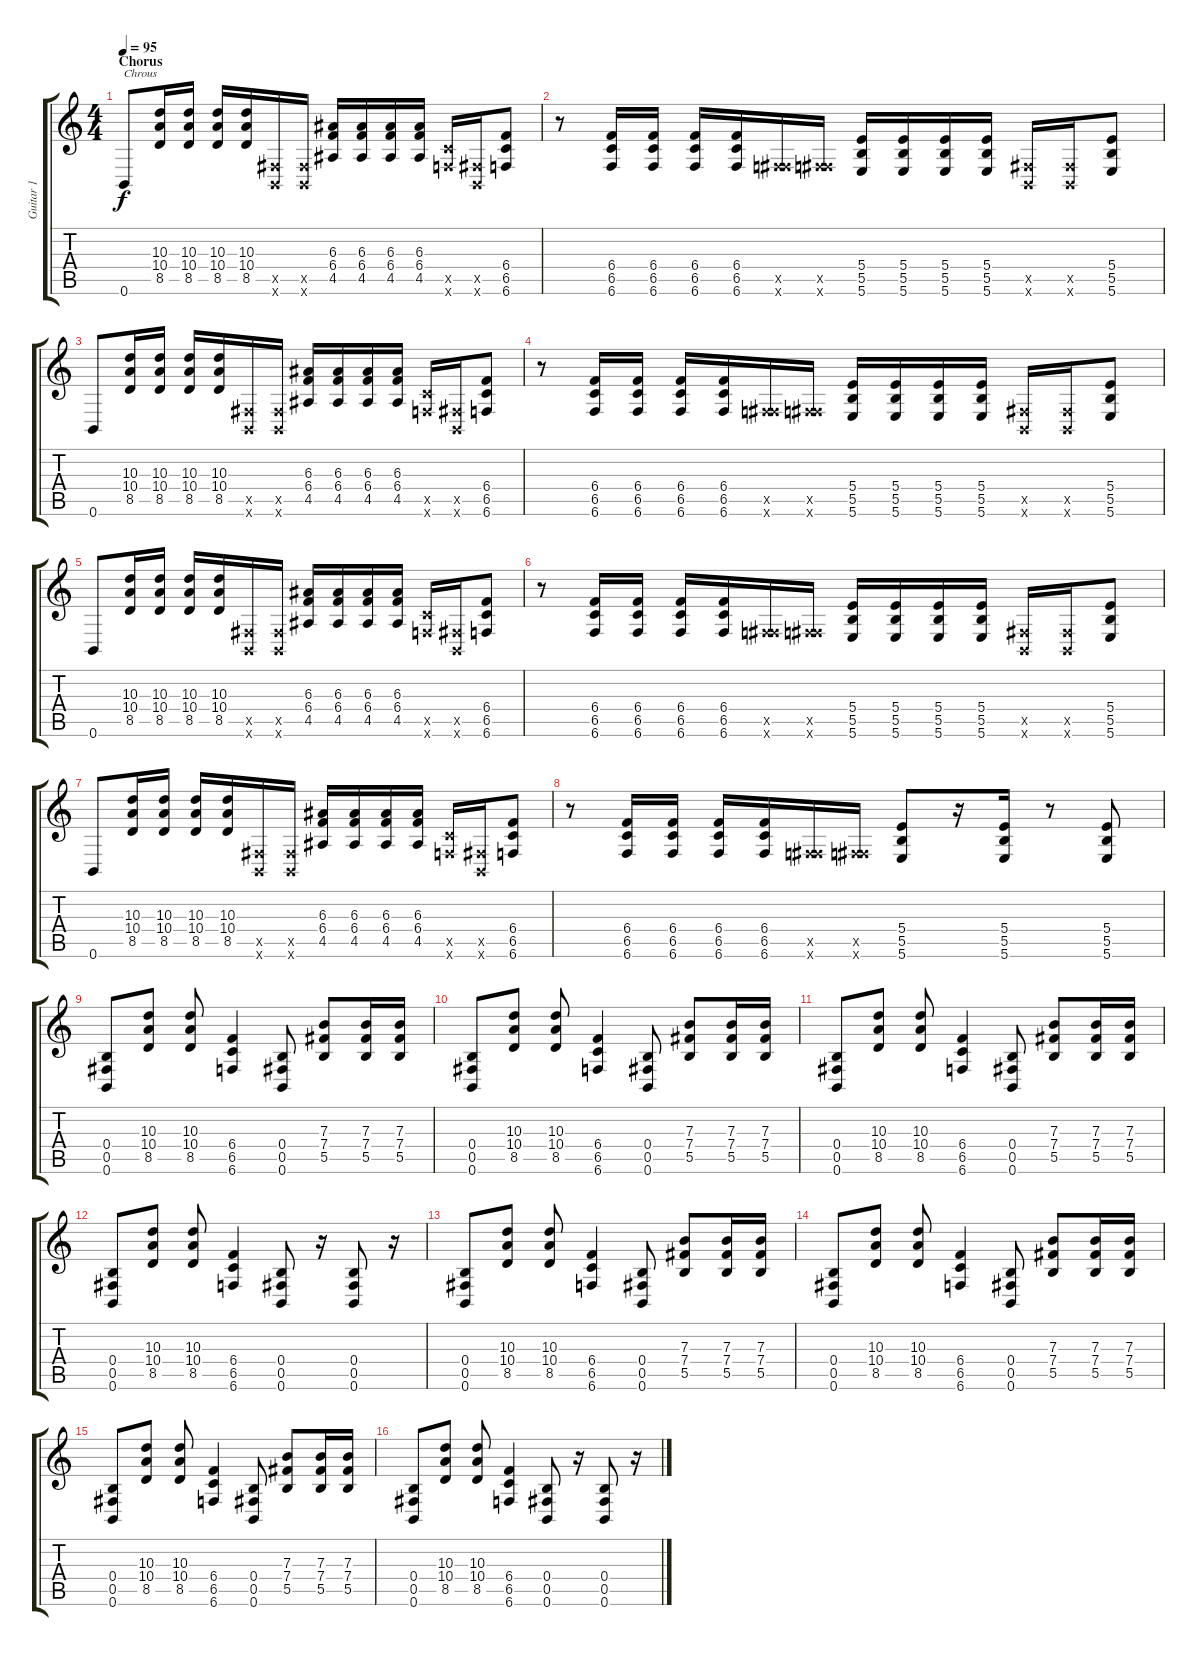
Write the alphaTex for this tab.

\track ("Guitar 1" "Guitar 1") {instrument distortionguitar}
\staff {score tabs}
\tuning (Db4 Ab3 E3 B2 Gb2 B1) {hide}
\ts (4 4)
\section ("" "Chorus")
\tempo 95
\clef g2
\ks c
0.6.8{txt "Chrous" dy f} (10.3 10.4 8.5).16 (10.3 10.4 8.5).16 (10.3 10.4 8.5).16 (10.3 10.4 8.5).16 (0.5{x} 0.6{x}).16 (0.5{x} 0.6{x}).16 (6.3 6.4 4.5).16 (6.3 6.4 4.5).16 (6.3 6.4 4.5).16 (6.3 6.4 4.5).16 (6.5{x} 6.6{x}).16 (0.5{x} 0.6{x}).16 (6.4 6.5 6.6).8 |
r.8 (6.4 6.5 6.6).16 (6.4 6.5 6.6).16 (6.4 6.5 6.6).16 (6.4 6.5 6.6).16 (0.5{x} 6.6{x}).16 (0.5{x} 6.6{x}).16 (5.4 5.5 5.6).16 (5.4 5.5 5.6).16 (5.4 5.5 5.6).16 (5.4 5.5 5.6).16 (0.5{x} 0.6{x}).16 (0.5{x} 0.6{x}).16 (5.4 5.5 5.6).8 |
0.6.8 (10.3 10.4 8.5).16 (10.3 10.4 8.5).16 (10.3 10.4 8.5).16 (10.3 10.4 8.5).16 (0.5{x} 0.6{x}).16 (0.5{x} 0.6{x}).16 (6.3 6.4 4.5).16 (6.3 6.4 4.5).16 (6.3 6.4 4.5).16 (6.3 6.4 4.5).16 (6.5{x} 6.6{x}).16 (0.5{x} 0.6{x}).16 (6.4 6.5 6.6).8 |
r.8 (6.4 6.5 6.6).16 (6.4 6.5 6.6).16 (6.4 6.5 6.6).16 (6.4 6.5 6.6).16 (0.5{x} 6.6{x}).16 (0.5{x} 6.6{x}).16 (5.4 5.5 5.6).16 (5.4 5.5 5.6).16 (5.4 5.5 5.6).16 (5.4 5.5 5.6).16 (0.5{x} 0.6{x}).16 (0.5{x} 0.6{x}).16 (5.4 5.5 5.6).8 |
0.6.8 (10.3 10.4 8.5).16 (10.3 10.4 8.5).16 (10.3 10.4 8.5).16 (10.3 10.4 8.5).16 (0.5{x} 0.6{x}).16 (0.5{x} 0.6{x}).16 (6.3 6.4 4.5).16 (6.3 6.4 4.5).16 (6.3 6.4 4.5).16 (6.3 6.4 4.5).16 (6.5{x} 6.6{x}).16 (0.5{x} 0.6{x}).16 (6.4 6.5 6.6).8 |
r.8 (6.4 6.5 6.6).16 (6.4 6.5 6.6).16 (6.4 6.5 6.6).16 (6.4 6.5 6.6).16 (0.5{x} 6.6{x}).16 (0.5{x} 6.6{x}).16 (5.4 5.5 5.6).16 (5.4 5.5 5.6).16 (5.4 5.5 5.6).16 (5.4 5.5 5.6).16 (0.5{x} 0.6{x}).16 (0.5{x} 0.6{x}).16 (5.4 5.5 5.6).8 |
0.6.8 (10.3 10.4 8.5).16 (10.3 10.4 8.5).16 (10.3 10.4 8.5).16 (10.3 10.4 8.5).16 (0.5{x} 0.6{x}).16 (0.5{x} 0.6{x}).16 (6.3 6.4 4.5).16 (6.3 6.4 4.5).16 (6.3 6.4 4.5).16 (6.3 6.4 4.5).16 (6.5{x} 6.6{x}).16 (0.5{x} 0.6{x}).16 (6.4 6.5 6.6).8 |
r.8 (6.4 6.5 6.6).16 (6.4 6.5 6.6).16 (6.4 6.5 6.6).16 (6.4 6.5 6.6).16 (0.5{x} 6.6{x}).16 (0.5{x} 6.6{x}).16 (5.4 5.5 5.6).8 r.16 (5.4 5.5 5.6).16 r.8 (5.4 5.5 5.6).8 |
(0.4 0.5 0.6).8 (10.3 10.4 8.5).8 (10.3 10.4 8.5).8 (6.4 6.5 6.6).4 (0.4 0.5 0.6).8 (7.3 7.4 5.5).8 (7.3 7.4 5.5).16 (7.3 7.4 5.5).16 |
(0.4 0.5 0.6).8 (10.3 10.4 8.5).8 (10.3 10.4 8.5).8 (6.4 6.5 6.6).4 (0.4 0.5 0.6).8 (7.3 7.4 5.5).8 (7.3 7.4 5.5).16 (7.3 7.4 5.5).16 |
(0.4 0.5 0.6).8 (10.3 10.4 8.5).8 (10.3 10.4 8.5).8 (6.4 6.5 6.6).4 (0.4 0.5 0.6).8 (7.3 7.4 5.5).8 (7.3 7.4 5.5).16 (7.3 7.4 5.5).16 |
(0.4 0.5 0.6).8 (10.3 10.4 8.5).8 (10.3 10.4 8.5).8 (6.4 6.5 6.6).4 (0.4 0.5 0.6).8 r.16 (0.4 0.5 0.6).8 r.16 |
(0.4 0.5 0.6).8 (10.3 10.4 8.5).8 (10.3 10.4 8.5).8 (6.4 6.5 6.6).4 (0.4 0.5 0.6).8 (7.3 7.4 5.5).8 (7.3 7.4 5.5).16 (7.3 7.4 5.5).16 |
(0.4 0.5 0.6).8 (10.3 10.4 8.5).8 (10.3 10.4 8.5).8 (6.4 6.5 6.6).4 (0.4 0.5 0.6).8 (7.3 7.4 5.5).8 (7.3 7.4 5.5).16 (7.3 7.4 5.5).16 |
(0.4 0.5 0.6).8 (10.3 10.4 8.5).8 (10.3 10.4 8.5).8 (6.4 6.5 6.6).4 (0.4 0.5 0.6).8 (7.3 7.4 5.5).8 (7.3 7.4 5.5).16 (7.3 7.4 5.5).16 |
(0.4 0.5 0.6).8 (10.3 10.4 8.5).8 (10.3 10.4 8.5).8 (6.4 6.5 6.6).4 (0.4 0.5 0.6).8 r.16 (0.4 0.5 0.6).8 r.16
